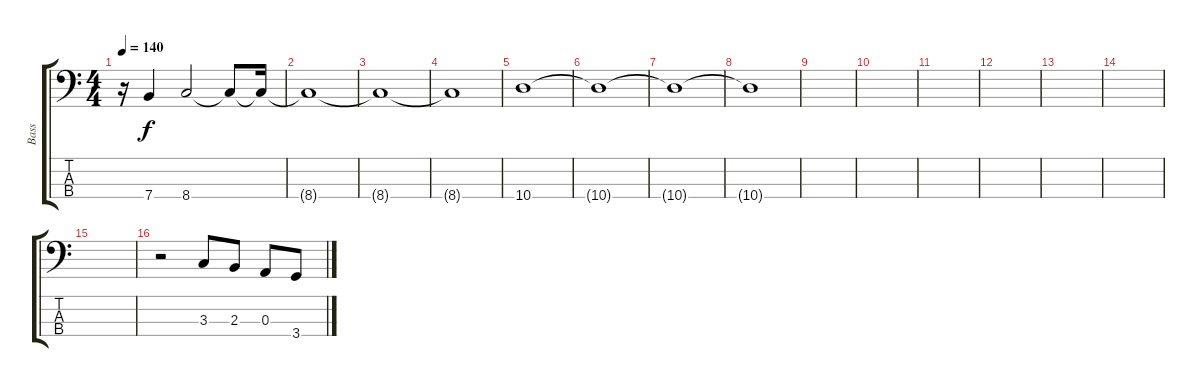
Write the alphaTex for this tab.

\track ("Bass" "Bass") {instrument electricbasspick}
\staff {score tabs}
\tuning (G2 D2 A1 E1) {hide}
\ts (4 4)
\tempo 140
\clef f4
\ks c
r.16{dy f} 7.4.4 8.4.2 8.4{t}.8 8.4{t}.16 |
8.4{t}.1 |
8.4{t}.1 |
8.4{t}.1 |
10.4.1 |
10.4{t}.1 |
10.4{t}.1 |
10.4{t}.1 |
|
|
|
|
|
|
|
r.2 3.3.8 2.3.8 0.3.8 3.4.8
